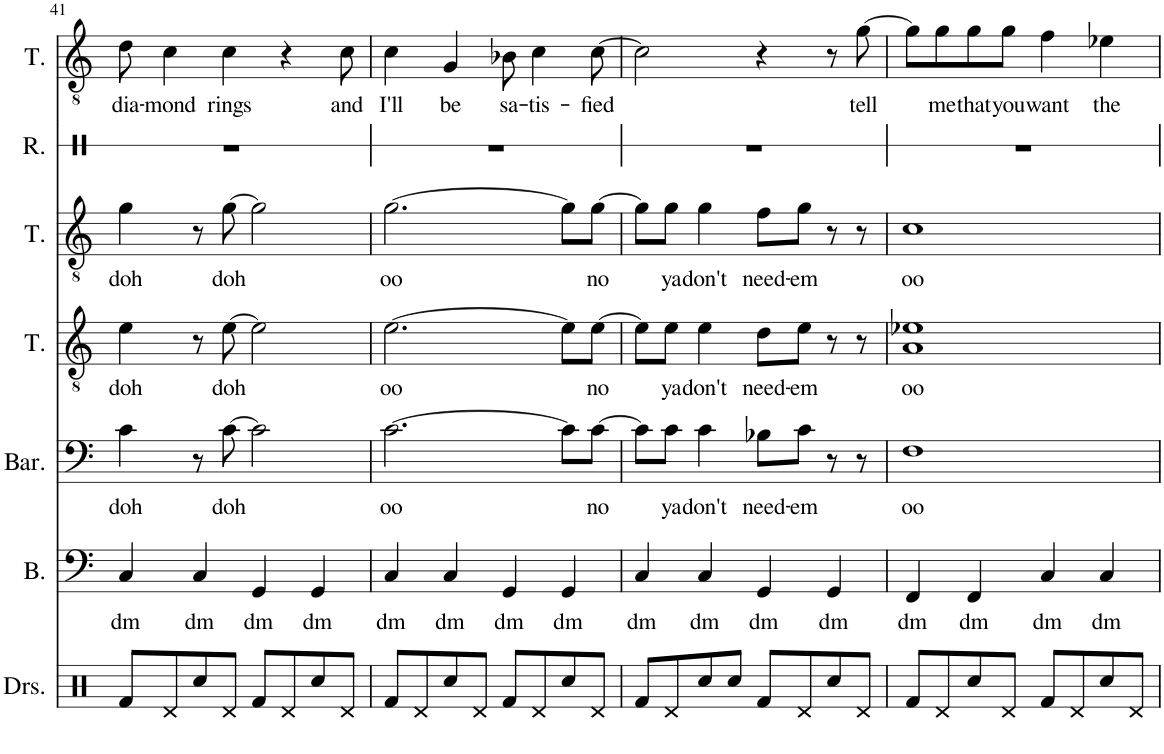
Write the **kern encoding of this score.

**kern	**kern	**text	**kern	**text	**kern	**text	**kern	**text	**kern	**kern	**text
*part7	*part6	*part6	*part5	*part5	*part4	*part4	*part3	*part3	*part2	*part1	*part1
*staff7	*staff6	*staff6	*staff5	*staff5	*staff4	*staff4	*staff3	*staff3	*staff2	*staff1	*staff1
*I"Drumset	*I"Bass	*	*I"Baritone	*	*I"Tenor	*	*I"Tenor	*	*I"Rap	*I"Tenor	*
*I'Drs.	*I'B.	*	*I'Bar.	*	*I'T.	*	*I'T.	*	*I'R.	*I'T.	*
!!LO:PB:g=z
*clefX	*clefF4	*	*clefF4	*	*clefGv2	*	*clefGv2	*	*clefX	*clefGv2	*
*k[]	*k[]	*	*k[]	*	*k[]	*	*k[]	*	*k[]	*k[]	*
*M4/4	*M4/4	*	*M4/4	*	*M4/4	*	*M4/4	*	*M4/4	*M4/4	*
=41	=41	=41	=41	=41	=41	=41	=41	=41	=41	=41	=41
!	!	!LO:LY:b	!	!LO:LY:b	!	!LO:LY:b	!	!LO:LY:b	!	!	!LO:LY:b
8Rf/L	4C/	dm	4c\	doh	4e\	doh	4g\	doh	1r	8d\	dia-
!	!	!	!	!	!	!	!	!	!	!	!LO:LY:b
8Rd/	.	.	.	.	.	.	.	.	.	4c\	-mond
!	!	!LO:LY:b	!	!	!	!	!	!	!	!	!
8Rcc/	4C/	dm	8r	.	8r	.	8r	.	.	.	.
!	!	!	!	!LO:LY:b	!	!LO:LY:b	!	!LO:LY:b	!	!	!LO:LY:b
8Rd/J	.	.	[8c\	doh	[8e\	doh	[8g\	doh	.	4c\	rings
!	!	!LO:LY:b	!	!	!	!	!	!	!	!	!
8Rf/L	4GG/	dm	2c\]	.	2e\]	.	2g\]	.	.	.	.
8Rd/	.	.	.	.	.	.	.	.	.	4r	.
!	!	!LO:LY:b	!	!	!	!	!	!	!	!	!
8Rcc/	4GG/	dm	.	.	.	.	.	.	.	.	.
!	!	!	!	!	!	!	!	!	!	!	!LO:LY:b
8Rd/J	.	.	.	.	.	.	.	.	.	8c\	and
=42	=42	=42	=42	=42	=42	=42	=42	=42	=42	=42	=42
!	!	!LO:LY:b	!	!LO:LY:b	!	!LO:LY:b	!	!LO:LY:b	!	!	!LO:LY:b
8Rf/L	4C/	dm	[2.c\	oo	[2.e\	oo	[2.g\	oo	1r	4c\	I'll
8Rd/	.	.	.	.	.	.	.	.	.	.	.
!	!	!LO:LY:b	!	!	!	!	!	!	!	!	!LO:LY:b
8Rcc/	4C/	dm	.	.	.	.	.	.	.	4G/	be
8Rd/J	.	.	.	.	.	.	.	.	.	.	.
!	!	!LO:LY:b	!	!	!	!	!	!	!	!	!LO:LY:b
8Rf/L	4GG/	dm	.	.	.	.	.	.	.	8B-X\	sa-
!	!	!	!	!	!	!	!	!	!	!	!LO:LY:b
8Rd/	.	.	.	.	.	.	.	.	.	4c\	-tis-
!	!	!LO:LY:b	!	!	!	!	!	!	!	!	!
8Rcc/	4GG/	dm	8c\L]	.	8e\L]	.	8g\L]	.	.	.	.
!	!	!	!	!LO:LY:b	!	!LO:LY:b	!	!LO:LY:b	!	!	!LO:LY:b
8Rd/J	.	.	[8c\J	no	[8e\J	no	[8g\J	no	.	[8c\	-fied
=43	=43	=43	=43	=43	=43	=43	=43	=43	=43	=43	=43
!	!	!LO:LY:b	!	!	!	!	!	!	!	!	!
8Rf/L	4C/	dm	8c\L]	.	8e\L]	.	8g\L]	.	1r	2c\]	.
!	!	!	!	!LO:LY:b	!	!LO:LY:b	!	!LO:LY:b	!	!	!
8Rd/	.	.	8c\J	ya	8e\J	ya	8g\J	ya	.	.	.
!	!	!LO:LY:b	!	!LO:LY:b	!	!LO:LY:b	!	!LO:LY:b	!	!	!
8Rcc/	4C/	dm	4c\	don't	4e\	don't	4g\	don't	.	.	.
8Rcc/J	.	.	.	.	.	.	.	.	.	.	.
!	!	!LO:LY:b	!	!LO:LY:b	!	!LO:LY:b	!	!LO:LY:b	!	!	!
8Rf/L	4GG/	dm	8B-X\L	need-	8d\L	need-	8f\L	need-	.	4r	.
!	!	!	!	!LO:LY:b	!	!LO:LY:b	!	!LO:LY:b	!	!	!
8Rd/	.	.	8c\J	-em	8e\J	-em	8g\J	-em	.	.	.
!	!	!LO:LY:b	!	!	!	!	!	!	!	!	!
8Rcc/	4GG/	dm	8r	.	8r	.	8r	.	.	8r	.
!	!	!	!	!	!	!	!	!	!	!	!LO:LY:b
8Rd/J	.	.	8r	.	8r	.	8r	.	.	[8g\	tell
=44	=44	=44	=44	=44	=44	=44	=44	=44	=44	=44	=44
!	!	!LO:LY:b	!	!LO:LY:b	!	!LO:LY:b	!	!LO:LY:b	!	!	!
8Rf/L	4FF/	dm	1F	oo	1A 1e-X	oo	1c	oo	1r	8g\L]	.
!	!	!	!	!	!	!	!	!	!	!	!LO:LY:b
8Rd/	.	.	.	.	.	.	.	.	.	8g\	me
!	!	!LO:LY:b	!	!	!	!	!	!	!	!	!LO:LY:b
8Rcc/	4FF/	dm	.	.	.	.	.	.	.	8g\	that
!	!	!	!	!	!	!	!	!	!	!	!LO:LY:b
8Rd/J	.	.	.	.	.	.	.	.	.	8g\J	you
!	!	!LO:LY:b	!	!	!	!	!	!	!	!	!LO:LY:b
8Rf/L	4C/	dm	.	.	.	.	.	.	.	4f\	want
8Rd/	.	.	.	.	.	.	.	.	.	.	.
!	!	!LO:LY:b	!	!	!	!	!	!	!	!	!LO:LY:b
8Rcc/	4C/	dm	.	.	.	.	.	.	.	4e-X\	the
8Rd/J	.	.	.	.	.	.	.	.	.	.	.
=	=	=	=	=	=	=	=	=	=	=	=
*-	*-	*-	*-	*-	*-	*-	*-	*-	*-	*-	*-
